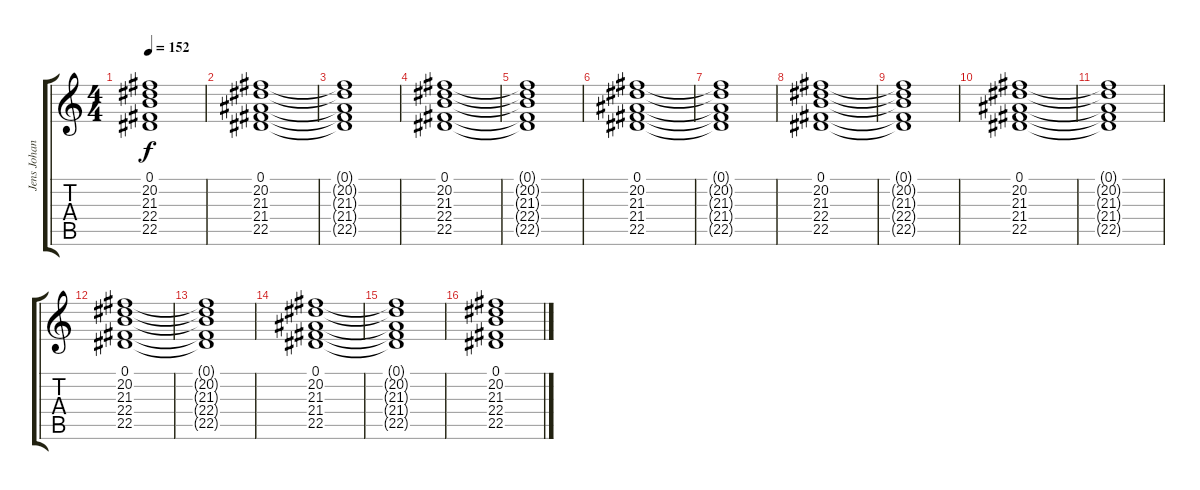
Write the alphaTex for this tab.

\track ("Jens Johansson (Keyboards)" "Jens Johan") {instrument synthstrings1}
\staff {score tabs}
\tuning (Eb4 Bb3 Gb3 Db3 Ab2 Eb2) {hide}
\ts (4 4)
\tempo 152
\clef g2
\ks c
(0.1{t} 20.2{t} 21.3{t} 22.4{t} 22.5{t}).1{dy f} |
(0.1 20.2 21.3 21.4 22.5).1 |
(0.1{t} 20.2{t} 21.3{t} 21.4{t} 22.5{t}).1 |
(0.1 20.2 21.3 22.4 22.5).1 |
(0.1{t} 20.2{t} 21.3{t} 22.4{t} 22.5{t}).1 |
(0.1 20.2 21.3 21.4 22.5).1 |
(0.1{t} 20.2{t} 21.3{t} 21.4{t} 22.5{t}).1 |
(0.1 20.2 21.3 22.4 22.5).1 |
(0.1{t} 20.2{t} 21.3{t} 22.4{t} 22.5{t}).1 |
(0.1 20.2 21.3 21.4 22.5).1 |
(0.1{t} 20.2{t} 21.3{t} 21.4{t} 22.5{t}).1 |
(0.1 20.2 21.3 22.4 22.5).1 |
(0.1{t} 20.2{t} 21.3{t} 22.4{t} 22.5{t}).1 |
(0.1 20.2 21.3 21.4 22.5).1 |
(0.1{t} 20.2{t} 21.3{t} 21.4{t} 22.5{t}).1 |
(0.1 20.2 21.3 22.4 22.5).1
